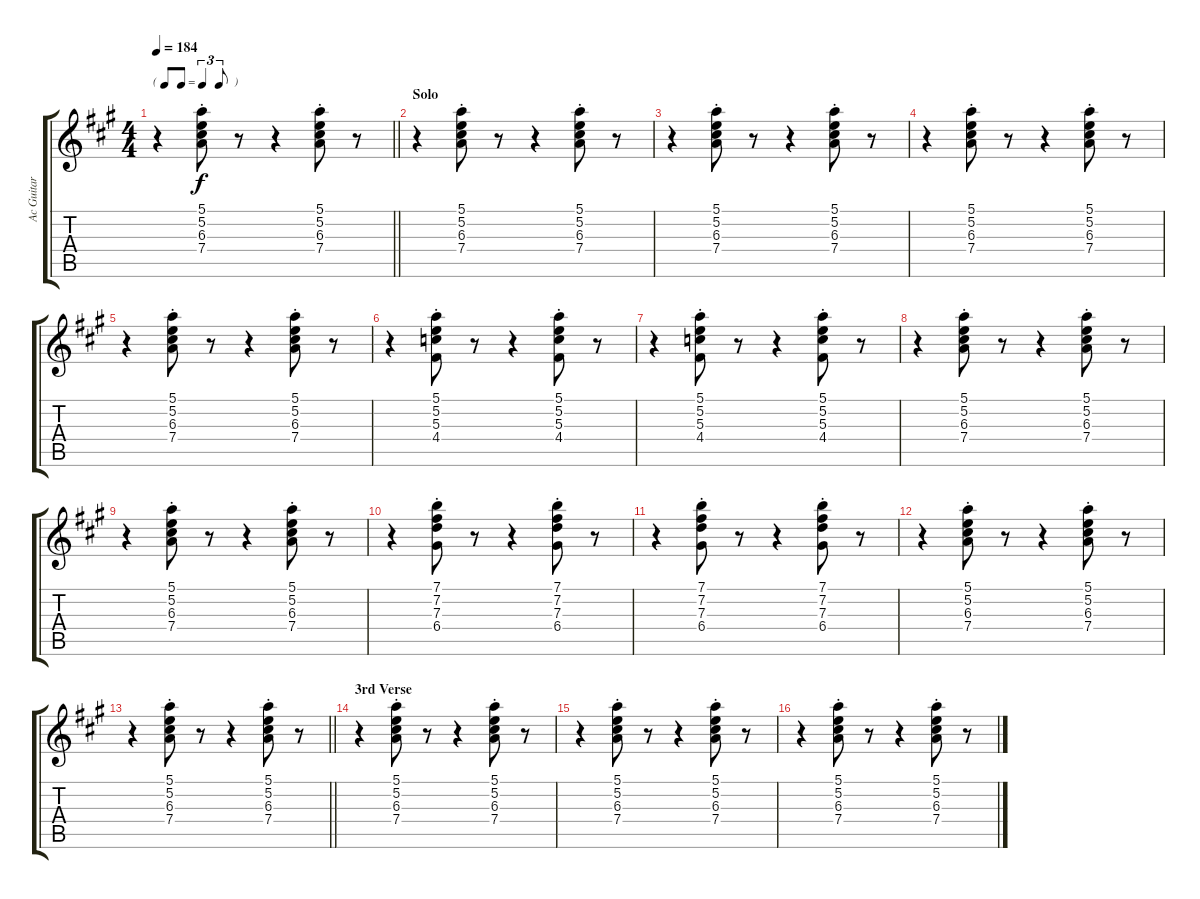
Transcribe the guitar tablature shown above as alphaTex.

\track ("Ac Guitar" "Ac Guitar") {instrument acousticguitarsteel}
\staff {score tabs}
\tuning (E4 B3 G3 D3 A2 E2) {hide}
\ts (4 4)
\tf triplet8th
\tempo 184
\clef g2
\barLineRight lightlight
\ks a
r.4{dy f} (5.1{st} 5.2{st} 6.3{st} 7.4{st}).8 r.8 r.4 (5.1{st} 5.2{st} 6.3{st} 7.4{st}).8 r.8 |
\section ("" "Solo")
r.4 (5.1{st} 5.2{st} 6.3{st} 7.4{st}).8 r.8 r.4 (5.1{st} 5.2{st} 6.3{st} 7.4{st}).8 r.8 |
r.4 (5.1{st} 5.2{st} 6.3{st} 7.4{st}).8 r.8 r.4 (5.1{st} 5.2{st} 6.3{st} 7.4{st}).8 r.8 |
r.4 (5.1{st} 5.2{st} 6.3{st} 7.4{st}).8 r.8 r.4 (5.1{st} 5.2{st} 6.3{st} 7.4{st}).8 r.8 |
r.4 (5.1{st} 5.2{st} 6.3{st} 7.4{st}).8 r.8 r.4 (5.1{st} 5.2{st} 6.3{st} 7.4{st}).8 r.8 |
r.4 (5.1{st} 5.2{st} 5.3{st} 4.4{st}).8 r.8 r.4 (5.1{st} 5.2{st} 5.3{st} 4.4{st}).8 r.8 |
r.4 (5.1{st} 5.2{st} 5.3{st} 4.4{st}).8 r.8 r.4 (5.1{st} 5.2{st} 5.3{st} 4.4{st}).8 r.8 |
r.4 (5.1{st} 5.2{st} 6.3{st} 7.4{st}).8 r.8 r.4 (5.1{st} 5.2{st} 6.3{st} 7.4{st}).8 r.8 |
r.4 (5.1{st} 5.2{st} 6.3{st} 7.4{st}).8 r.8 r.4 (5.1{st} 5.2{st} 6.3{st} 7.4{st}).8 r.8 |
r.4 (7.1{st} 7.2{st} 7.3{st} 6.4{st}).8 r.8 r.4 (7.1{st} 7.2{st} 7.3{st} 6.4{st}).8 r.8 |
r.4 (7.1{st} 7.2{st} 7.3{st} 6.4{st}).8 r.8 r.4 (7.1{st} 7.2{st} 7.3{st} 6.4{st}).8 r.8 |
r.4 (5.1{st} 5.2{st} 6.3{st} 7.4{st}).8 r.8 r.4 (5.1{st} 5.2{st} 6.3{st} 7.4{st}).8 r.8 |
\barLineRight lightlight
r.4 (5.1{st} 5.2{st} 6.3{st} 7.4{st}).8 r.8 r.4 (5.1{st} 5.2{st} 6.3{st} 7.4{st}).8 r.8 |
\section ("" "3rd Verse")
r.4 (5.1{st} 5.2{st} 6.3{st} 7.4{st}).8 r.8 r.4 (5.1{st} 5.2{st} 6.3{st} 7.4{st}).8 r.8 |
r.4 (5.1{st} 5.2{st} 6.3{st} 7.4{st}).8 r.8 r.4 (5.1{st} 5.2{st} 6.3{st} 7.4{st}).8 r.8 |
r.4 (5.1{st} 5.2{st} 6.3{st} 7.4{st}).8 r.8 r.4 (5.1{st} 5.2{st} 6.3{st} 7.4{st}).8 r.8
